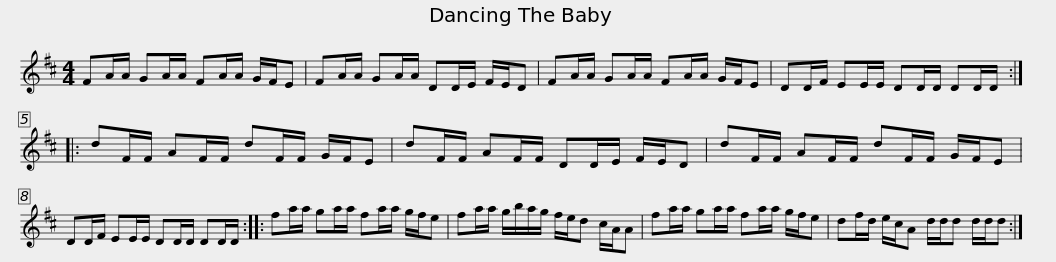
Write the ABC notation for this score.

X:1
L:1/8
M:4/4
I:linebreak $
K:D
V:1 treble
V:1
 FA/A/ GA/A/ FA/A/ G/F/E | FA/A/ GA/A/ DD/E/ F/E/D | FA/A/ GA/A/ FA/A/ G/F/E |$ DD/F/ EE/E/ DD/D/ DD/D/ :: dF/F/ AF/F/ dF/F/ G/F/E | %5
 dF/F/ AF/F/ DD/E/ F/E/D |$ dF/F/ AF/F/ dF/F/ G/F/E | DD/F/ EE/E/ DD/D/ DD/D/ :: fa/a/ ga/a/ fa/a/ g/f/e |$ fa/a/ g/b/a/g/ f/e/d c/A/A | %10
 fa/a/ ga/a/ fa/a/ g/f/e | df/d/ e/c/A d/d/d d/d/d :| %12
